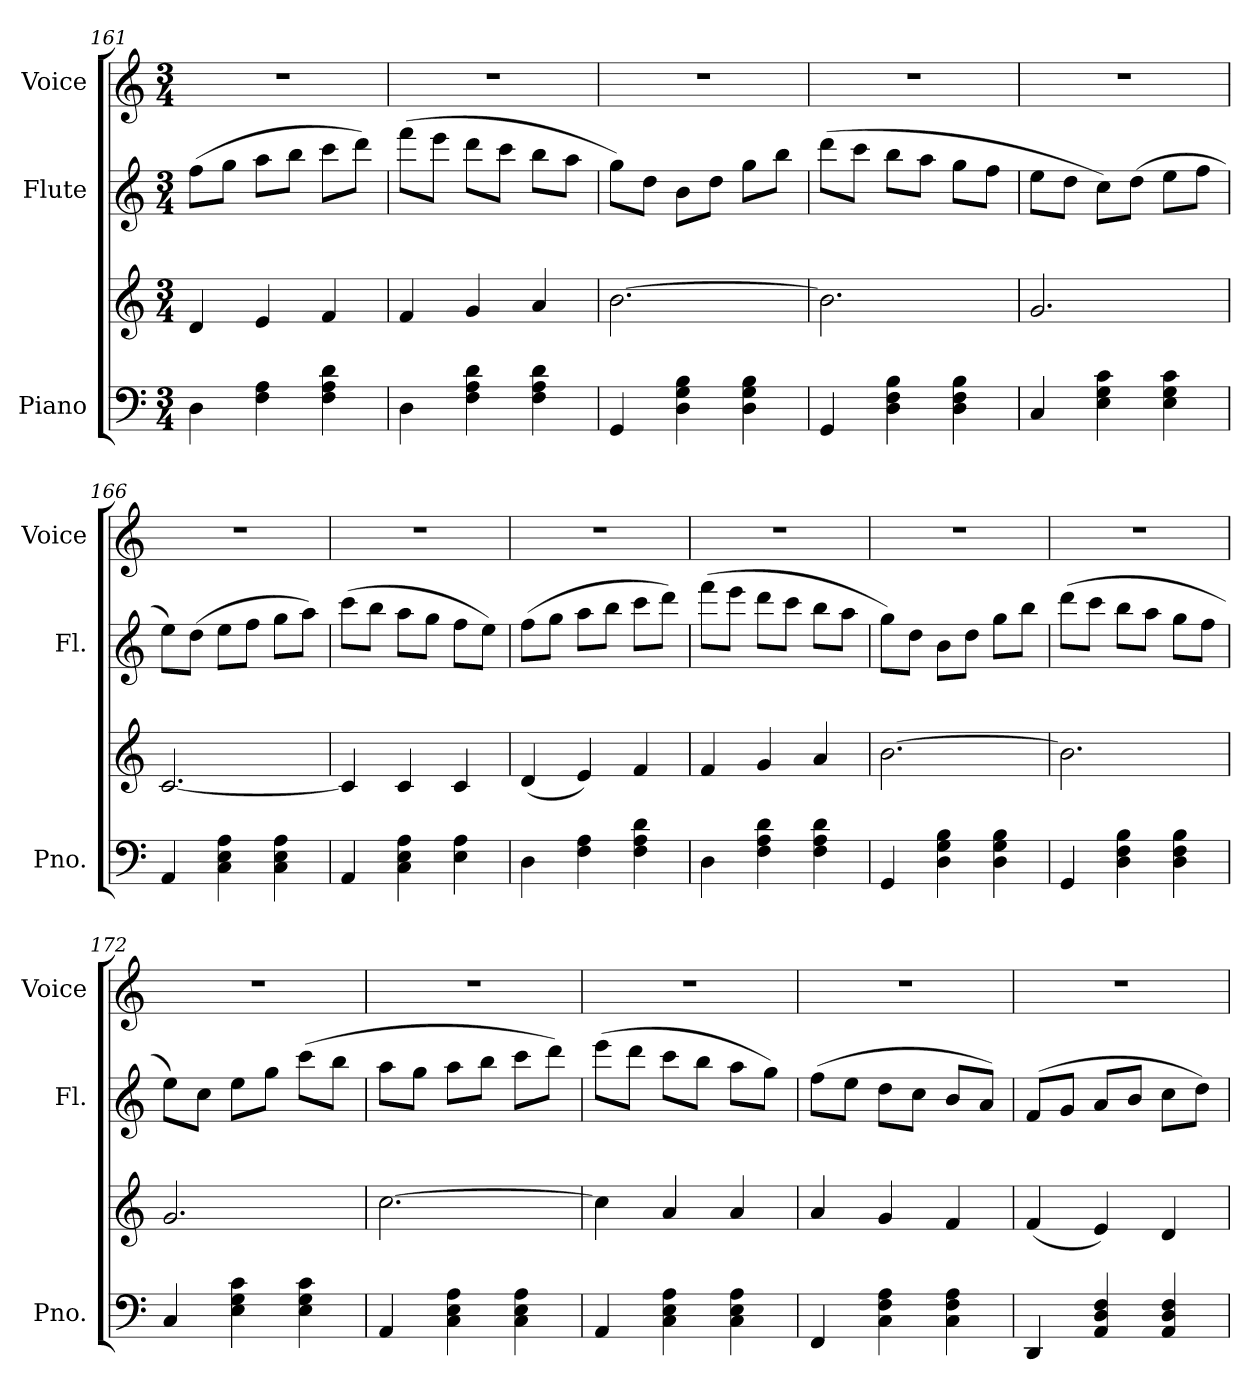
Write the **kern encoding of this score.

**kern	**kern	**kern	**kern
*part3	*part3	*part2	*part1
*staff4	*staff3	*staff2	*staff1
*I"Piano	*	*I"Flute	*I"Voice
*I'Pno.	*	*I'Fl.	*I'Voice
*clefF4	*clefG2	*clefG2	*clefG2
*k[]	*k[]	*k[]	*k[]
*C:	*C:	*C:	*C:
*M3/4	*M3/4	*M3/4	*M3/4
=161	=161	=161	=161
!	!	!	!LO:N:vis=1
4Di\	4di/	(8ffi\L	2.r
.	.	8ggi\J	.
4Fi\ 4Ai	4ei/	8aai\L	.
.	.	8bbi\J	.
4Fi\ 4Ai 4di	4fi/	8ccci\L	.
.	.	8dddi\J)	.
=162	=162	=162	=162
!	!	!	!LO:N:vis=1
4Di\	4fi/	(8fffi\L	2.r
.	.	8eeei\J	.
4Fi\ 4Ai 4di	4gi/	8dddi\L	.
.	.	8ccci\J	.
4Fi\ 4Ai 4di	4ai/	8bbi\L	.
.	.	8aai\J	.
!!LO:LB:g=z
=163	=163	=163	=163
!	!	!	!LO:N:vis=1
4GGi/	[2.bi\	8ggi\L)	2.r
.	.	8ddi\J	.
4Di\ 4Gi 4Bi	.	8bi\L	.
.	.	8ddi\J	.
4Di\ 4Gi 4Bi	.	8ggi\L	.
.	.	8bbi\J	.
=164	=164	=164	=164
!	!	!	!LO:N:vis=1
4GGi/	2.bi\]	(8dddi\L	2.r
.	.	8ccci\J	.
4Di\ 4Fi 4Bi	.	8bbi\L	.
.	.	8aai\J	.
4Di\ 4Fi 4Bi	.	8ggi\L	.
.	.	8ffi\J	.
=165	=165	=165	=165
!	!	!	!LO:N:vis=1
4Ci/	2.gi/	8eei\L	2.r
.	.	8ddi\J	.
4Ei\ 4Gi 4ci	.	8cci\L)	.
.	.	(8ddi\J	.
4Ei\ 4Gi 4ci	.	8eei\L	.
.	.	8ffi\J	.
=166	=166	=166	=166
!	!	!	!LO:N:vis=1
4AAi/	[2.ci/	8eei\L)	2.r
.	.	(8ddi\J	.
4Ci\ 4Ei 4Ai	.	8eei\L	.
.	.	8ffi\J	.
4Ci\ 4Ei 4Ai	.	8ggi\L	.
.	.	8aai\J)	.
=167	=167	=167	=167
!	!	!	!LO:N:vis=1
4AAi/	4ci/]	(8ccci\L	2.r
.	.	8bbi\J	.
4Ci\ 4Ei 4Ai	4ci/	8aai\L	.
.	.	8ggi\J	.
4Ei\ 4Ai	4ci/	8ffi\L	.
.	.	8eei\J)	.
=168	=168	=168	=168
!	!	!	!LO:N:vis=1
4Di\	(4di/	(8ffi\L	2.r
.	.	8ggi\J	.
4Fi\ 4Ai	4ei/)	8aai\L	.
.	.	8bbi\J	.
4Fi\ 4Ai 4di	4fi/	8ccci\L	.
.	.	8dddi\J)	.
=169	=169	=169	=169
!	!	!	!LO:N:vis=1
4Di\	4fi/	(8fffi\L	2.r
.	.	8eeei\J	.
4Fi\ 4Ai 4di	4gi/	8dddi\L	.
.	.	8ccci\J	.
4Fi\ 4Ai 4di	4ai/	8bbi\L	.
.	.	8aai\J	.
=170	=170	=170	=170
!	!	!	!LO:N:vis=1
4GGi/	[2.bi\	8ggi\L)	2.r
.	.	8ddi\J	.
4Di\ 4Gi 4Bi	.	8bi\L	.
.	.	8ddi\J	.
4Di\ 4Gi 4Bi	.	8ggi\L	.
.	.	8bbi\J	.
=171	=171	=171	=171
!	!	!	!LO:N:vis=1
4GGi/	2.bi\]	(8dddi\L	2.r
.	.	8ccci\J	.
4Di\ 4Fi 4Bi	.	8bbi\L	.
.	.	8aai\J	.
4Di\ 4Fi 4Bi	.	8ggi\L	.
.	.	8ffi\J	.
!!LO:LB:g=z
=172	=172	=172	=172
!	!	!	!LO:N:vis=1
4Ci/	2.gi/	8eei\L)	2.r
.	.	8cci\J	.
4Ei\ 4Gi 4ci	.	8eei\L	.
.	.	8ggi\J	.
4Ei\ 4Gi 4ci	.	(8ccci\L	.
.	.	8bbi\J	.
=173	=173	=173	=173
!	!	!	!LO:N:vis=1
4AAi/	[2.cci\	8aai\L	2.r
.	.	8ggi\J	.
4Ci\ 4Ei 4Ai	.	8aai\L	.
.	.	8bbi\J	.
4Ci\ 4Ei 4Ai	.	8ccci\L	.
.	.	8dddi\J)	.
=174	=174	=174	=174
!	!	!	!LO:N:vis=1
4AAi/	4cci\]	(8eeei\L	2.r
.	.	8dddi\J	.
4Ci\ 4Ei 4Ai	4ai/	8ccci\L	.
.	.	8bbi\J	.
4Ci\ 4Ei 4Ai	4ai/	8aai\L	.
.	.	8ggi\J)	.
=175	=175	=175	=175
!	!	!	!LO:N:vis=1
4FFi/	4ai/	(8ffi\L	2.r
.	.	8eei\J	.
4Ci\ 4Fi 4Ai	4gi/	8ddi\L	.
.	.	8cci\J	.
4Ci\ 4Fi 4Ai	4fi/	8bi/L	.
.	.	8ai/J)	.
=176	=176	=176	=176
!	!	!	!LO:N:vis=1
4DDi/	(4fi/	(8fi/L	2.r
.	.	8gi/J	.
4AAi/ 4Di 4Fi	4ei/)	8ai/L	.
.	.	8bi/J	.
4AAi/ 4Di 4Fi	4di/	8cci\L	.
.	.	8ddi\J)	.
=	=	=	=
*-	*-	*-	*-
